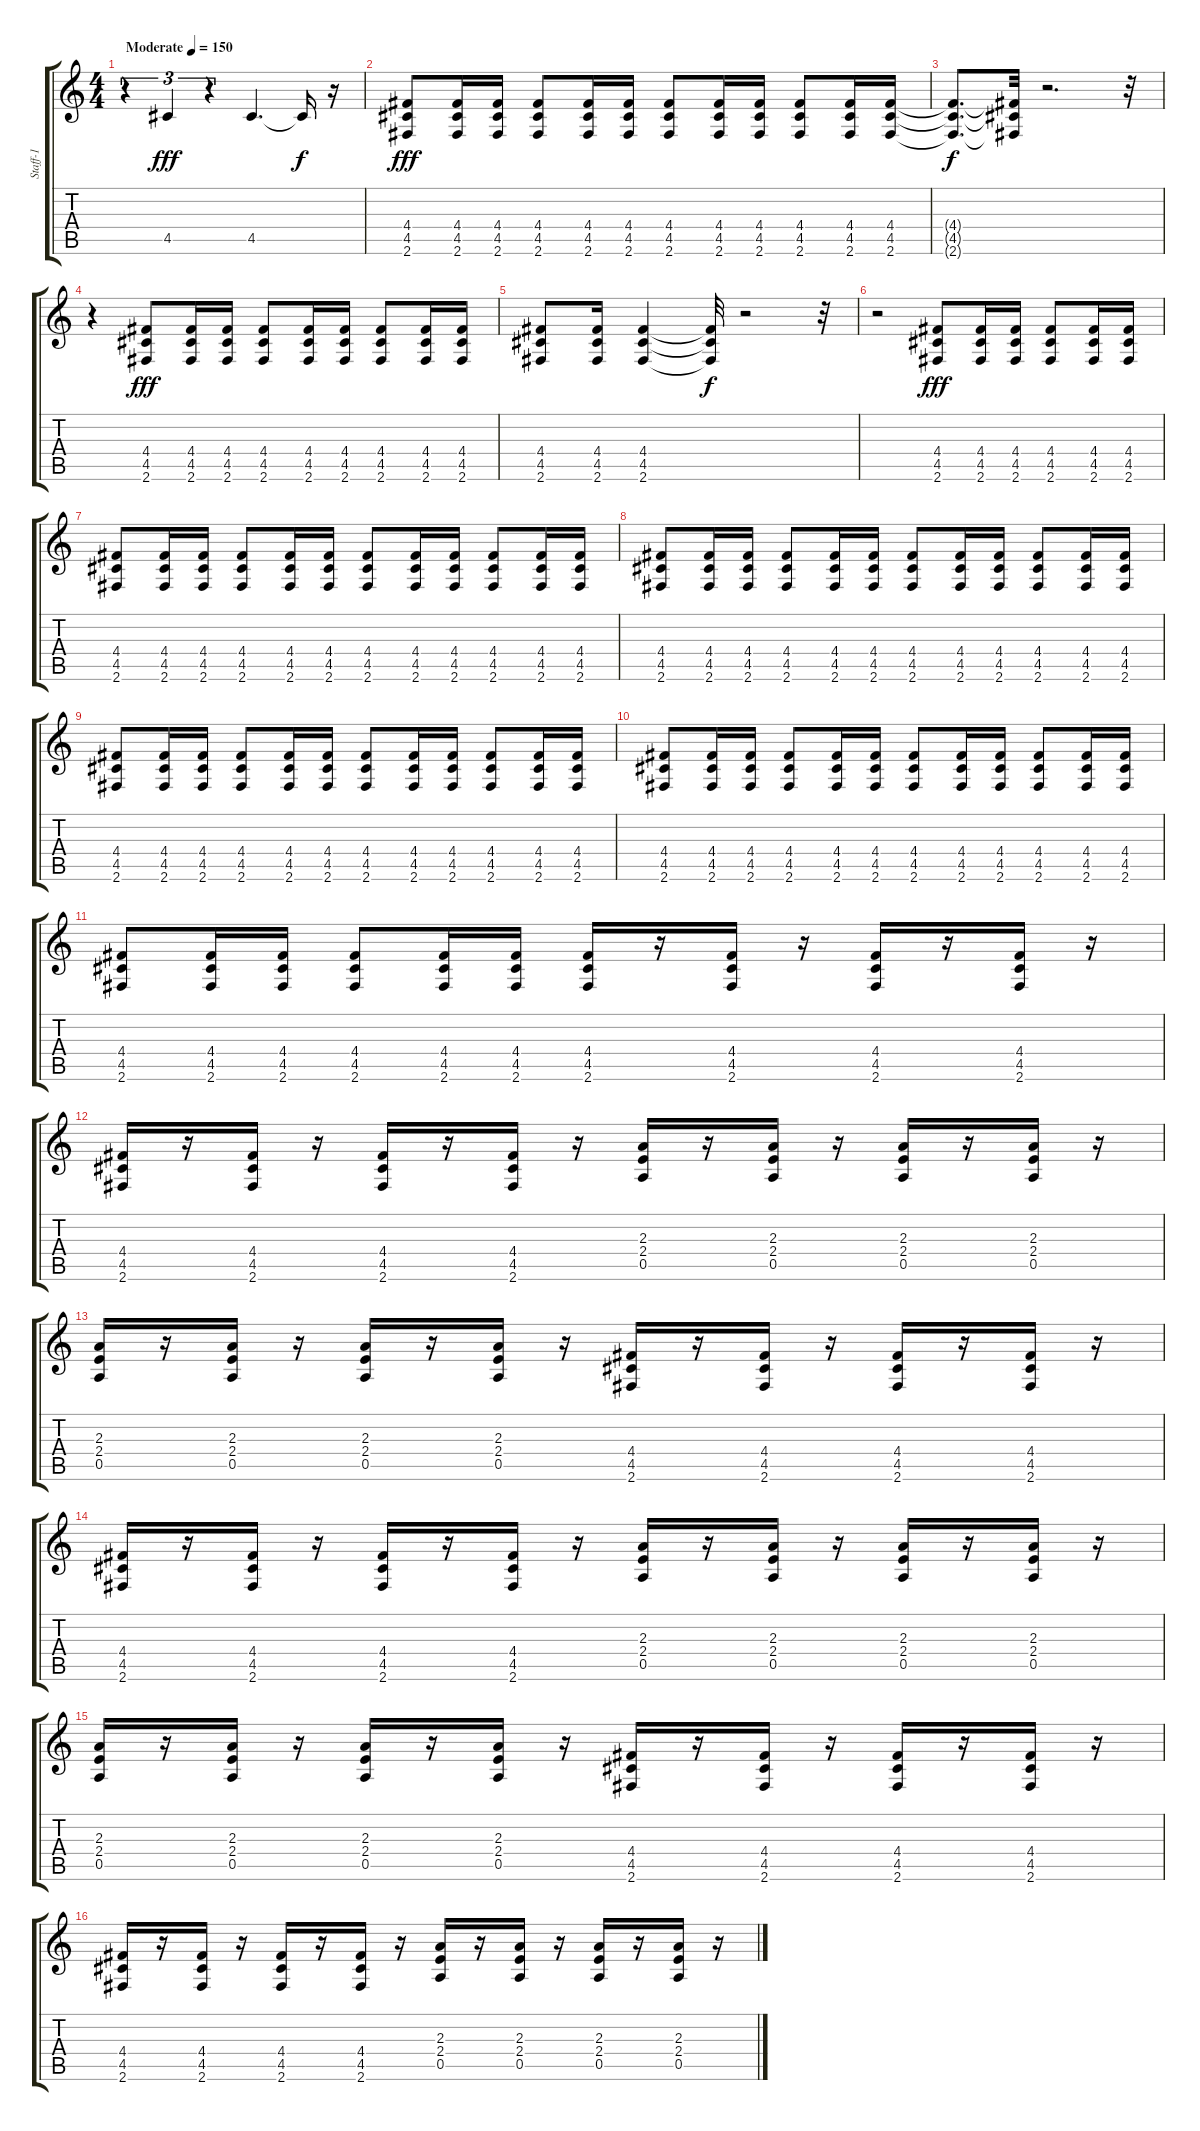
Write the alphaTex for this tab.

\track ("Staff-1" "Staff-1") {instrument overdrivenguitar}
\staff {score tabs}
\tuning (E4 B3 G3 D3 A2 E2) {hide}
\ts (4 4)
\tempo (150 "Moderate")
\clef g2
\ks c
r.4{tu (3 2) dy fff instrument overdrivenguitar} 4.5.4{tu (3 2)} r.4{tu (3 2)} 4.5.4{d} 4.5{t}.16{dy f} r.16 |
(4.4 4.5 2.6).8{dy fff} (4.4 4.5 2.6).16 (4.4 4.5 2.6).16 (4.4 4.5 2.6).8 (4.4 4.5 2.6).16 (4.4 4.5 2.6).16 (4.4 4.5 2.6).8 (4.4 4.5 2.6).16 (4.4 4.5 2.6).16 (4.4 4.5 2.6).8 (4.4 4.5 2.6).16 (4.4 4.5 2.6).16 |
(4.4{t} 4.5{t} 2.6{t}).8{d dy f} (4.4{t} 4.5{t} 2.6{t}).32 r.2{d} r.32 |
r.4 (4.4 4.5 2.6).8{dy fff} (4.4 4.5 2.6).16 (4.4 4.5 2.6).16 (4.4 4.5 2.6).8 (4.4 4.5 2.6).16 (4.4 4.5 2.6).16 (4.4 4.5 2.6).8 (4.4 4.5 2.6).16 (4.4 4.5 2.6).16 |
(4.4 4.5 2.6).8 (4.4 4.5 2.6).16 (4.4 4.5 2.6).4 (4.4{t} 4.5{t} 2.6{t}).32{dy f} r.2 r.32 |
r.2 (4.4 4.5 2.6).8{dy fff} (4.4 4.5 2.6).16 (4.4 4.5 2.6).16 (4.4 4.5 2.6).8 (4.4 4.5 2.6).16 (4.4 4.5 2.6).16 |
(4.4 4.5 2.6).8 (4.4 4.5 2.6).16 (4.4 4.5 2.6).16 (4.4 4.5 2.6).8 (4.4 4.5 2.6).16 (4.4 4.5 2.6).16 (4.4 4.5 2.6).8 (4.4 4.5 2.6).16 (4.4 4.5 2.6).16 (4.4 4.5 2.6).8 (4.4 4.5 2.6).16 (4.4 4.5 2.6).16 |
(4.4 4.5 2.6).8 (4.4 4.5 2.6).16 (4.4 4.5 2.6).16 (4.4 4.5 2.6).8 (4.4 4.5 2.6).16 (4.4 4.5 2.6).16 (4.4 4.5 2.6).8 (4.4 4.5 2.6).16 (4.4 4.5 2.6).16 (4.4 4.5 2.6).8 (4.4 4.5 2.6).16 (4.4 4.5 2.6).16 |
(4.4 4.5 2.6).8 (4.4 4.5 2.6).16 (4.4 4.5 2.6).16 (4.4 4.5 2.6).8 (4.4 4.5 2.6).16 (4.4 4.5 2.6).16 (4.4 4.5 2.6).8 (4.4 4.5 2.6).16 (4.4 4.5 2.6).16 (4.4 4.5 2.6).8 (4.4 4.5 2.6).16 (4.4 4.5 2.6).16 |
(4.4 4.5 2.6).8 (4.4 4.5 2.6).16 (4.4 4.5 2.6).16 (4.4 4.5 2.6).8 (4.4 4.5 2.6).16 (4.4 4.5 2.6).16 (4.4 4.5 2.6).8 (4.4 4.5 2.6).16 (4.4 4.5 2.6).16 (4.4 4.5 2.6).8 (4.4 4.5 2.6).16 (4.4 4.5 2.6).16 |
(4.4 4.5 2.6).8 (4.4 4.5 2.6).16 (4.4 4.5 2.6).16 (4.4 4.5 2.6).8 (4.4 4.5 2.6).16 (4.4 4.5 2.6).16 (4.4 4.5 2.6).16 r.16 (4.4 4.5 2.6).16 r.16 (4.4 4.5 2.6).16 r.16 (4.4 4.5 2.6).16 r.16 |
(4.4 4.5 2.6).16 r.16 (4.4 4.5 2.6).16 r.16 (4.4 4.5 2.6).16 r.16 (4.4 4.5 2.6).16 r.16 (2.3 2.4 0.5).16 r.16 (2.3 2.4 0.5).16 r.16 (2.3 2.4 0.5).16 r.16 (2.3 2.4 0.5).16 r.16 |
(2.3 2.4 0.5).16 r.16 (2.3 2.4 0.5).16 r.16 (2.3 2.4 0.5).16 r.16 (2.3 2.4 0.5).16 r.16 (4.4 4.5 2.6).16 r.16 (4.4 4.5 2.6).16 r.16 (4.4 4.5 2.6).16 r.16 (4.4 4.5 2.6).16 r.16 |
(4.4 4.5 2.6).16 r.16 (4.4 4.5 2.6).16 r.16 (4.4 4.5 2.6).16 r.16 (4.4 4.5 2.6).16 r.16 (2.3 2.4 0.5).16 r.16 (2.3 2.4 0.5).16 r.16 (2.3 2.4 0.5).16 r.16 (2.3 2.4 0.5).16 r.16 |
(2.3 2.4 0.5).16 r.16 (2.3 2.4 0.5).16 r.16 (2.3 2.4 0.5).16 r.16 (2.3 2.4 0.5).16 r.16 (4.4 4.5 2.6).16 r.16 (4.4 4.5 2.6).16 r.16 (4.4 4.5 2.6).16 r.16 (4.4 4.5 2.6).16 r.16 |
(4.4 4.5 2.6).16 r.16 (4.4 4.5 2.6).16 r.16 (4.4 4.5 2.6).16 r.16 (4.4 4.5 2.6).16 r.16 (2.3 2.4 0.5).16 r.16 (2.3 2.4 0.5).16 r.16 (2.3 2.4 0.5).16 r.16 (2.3 2.4 0.5).16 r.16
